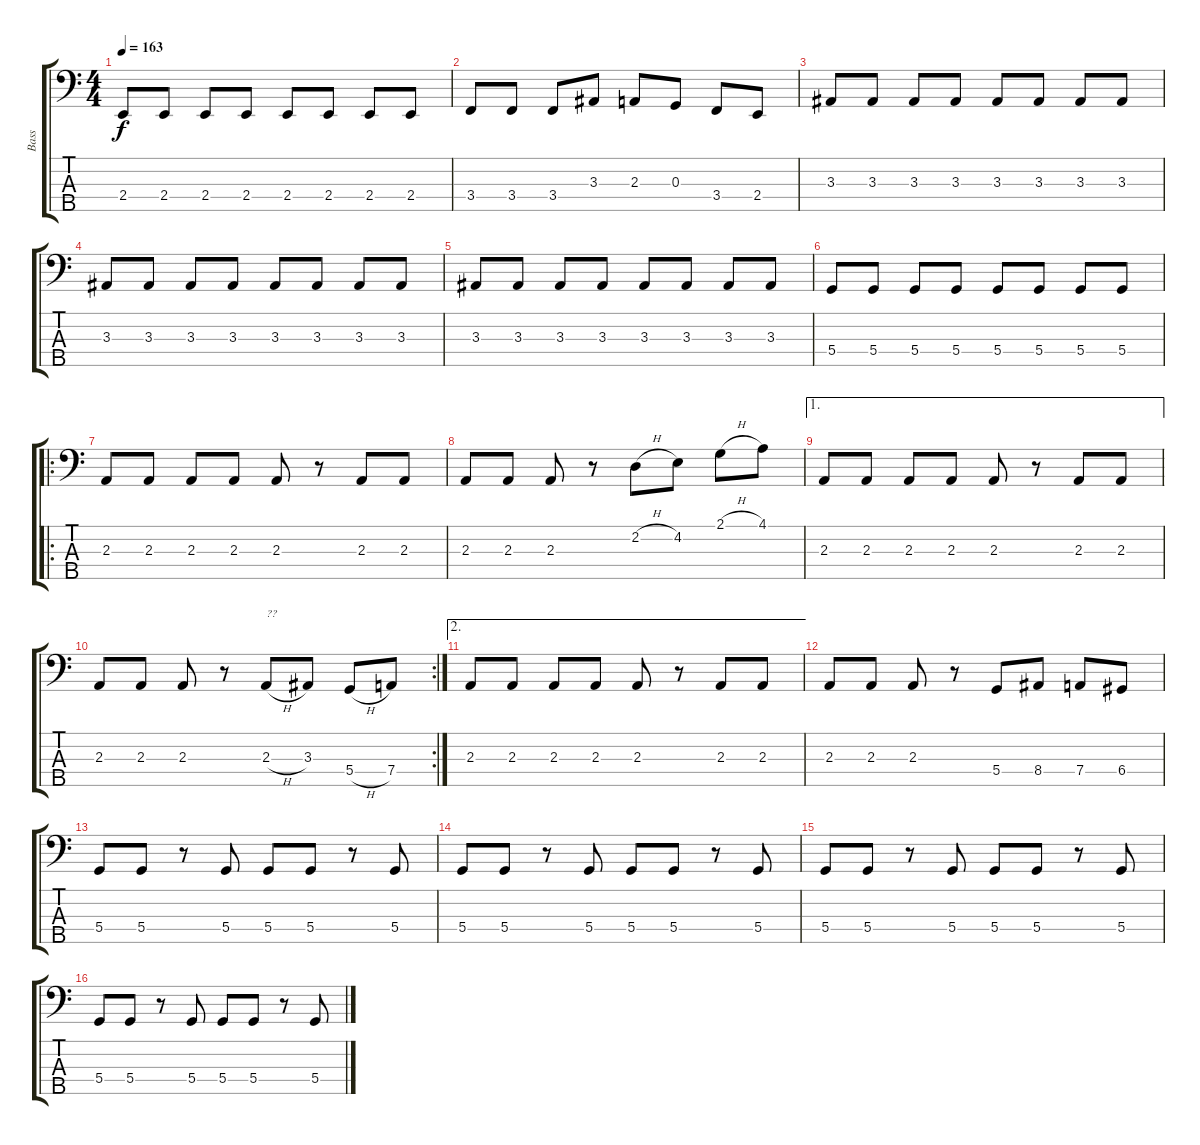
\track ("Bass" "Bass") {instrument electricbasspick}
\staff {score tabs}
\tuning (F2 C2 G1 D1 A0) {hide}
\ts (4 4)
\tempo 163
\clef f4
\ks c
2.4.8{dy f} 2.4.8 2.4.8 2.4.8 2.4.8 2.4.8 2.4.8 2.4.8 |
3.4.8 3.4.8 3.4.8 3.3.8 2.3.8 0.3.8 3.4.8 2.4.8 |
3.3.8 3.3.8 3.3.8 3.3.8 3.3.8 3.3.8 3.3.8 3.3.8 |
3.3.8 3.3.8 3.3.8 3.3.8 3.3.8 3.3.8 3.3.8 3.3.8 |
3.3.8 3.3.8 3.3.8 3.3.8 3.3.8 3.3.8 3.3.8 3.3.8 |
5.4.8 5.4.8 5.4.8 5.4.8 5.4.8 5.4.8 5.4.8 5.4.8 |
\ro
2.3.8 2.3.8 2.3.8 2.3.8 2.3.8 r.8 2.3.8 2.3.8 |
2.3.8 2.3.8 2.3.8 r.8 2.2{h}.8 4.2.8 2.1{h}.8 4.1.8 |
\ae 1
2.3.8 2.3.8 2.3.8 2.3.8 2.3.8 r.8 2.3.8 2.3.8 |
\rc 2
2.3.8 2.3.8 2.3.8 r.8 2.3{h}.8{txt "??"} 3.3.8 5.4{h}.8 7.4.8 |
\ae 2
2.3.8 2.3.8 2.3.8 2.3.8 2.3.8 r.8 2.3.8 2.3.8 |
2.3.8 2.3.8 2.3.8 r.8 5.4.8 8.4.8 7.4.8 6.4.8 |
5.4.8 5.4.8 r.8 5.4.8 5.4.8 5.4.8 r.8 5.4.8 |
5.4.8 5.4.8 r.8 5.4.8 5.4.8 5.4.8 r.8 5.4.8 |
5.4.8 5.4.8 r.8 5.4.8 5.4.8 5.4.8 r.8 5.4.8 |
5.4.8 5.4.8 r.8 5.4.8 5.4.8 5.4.8 r.8 5.4.8
